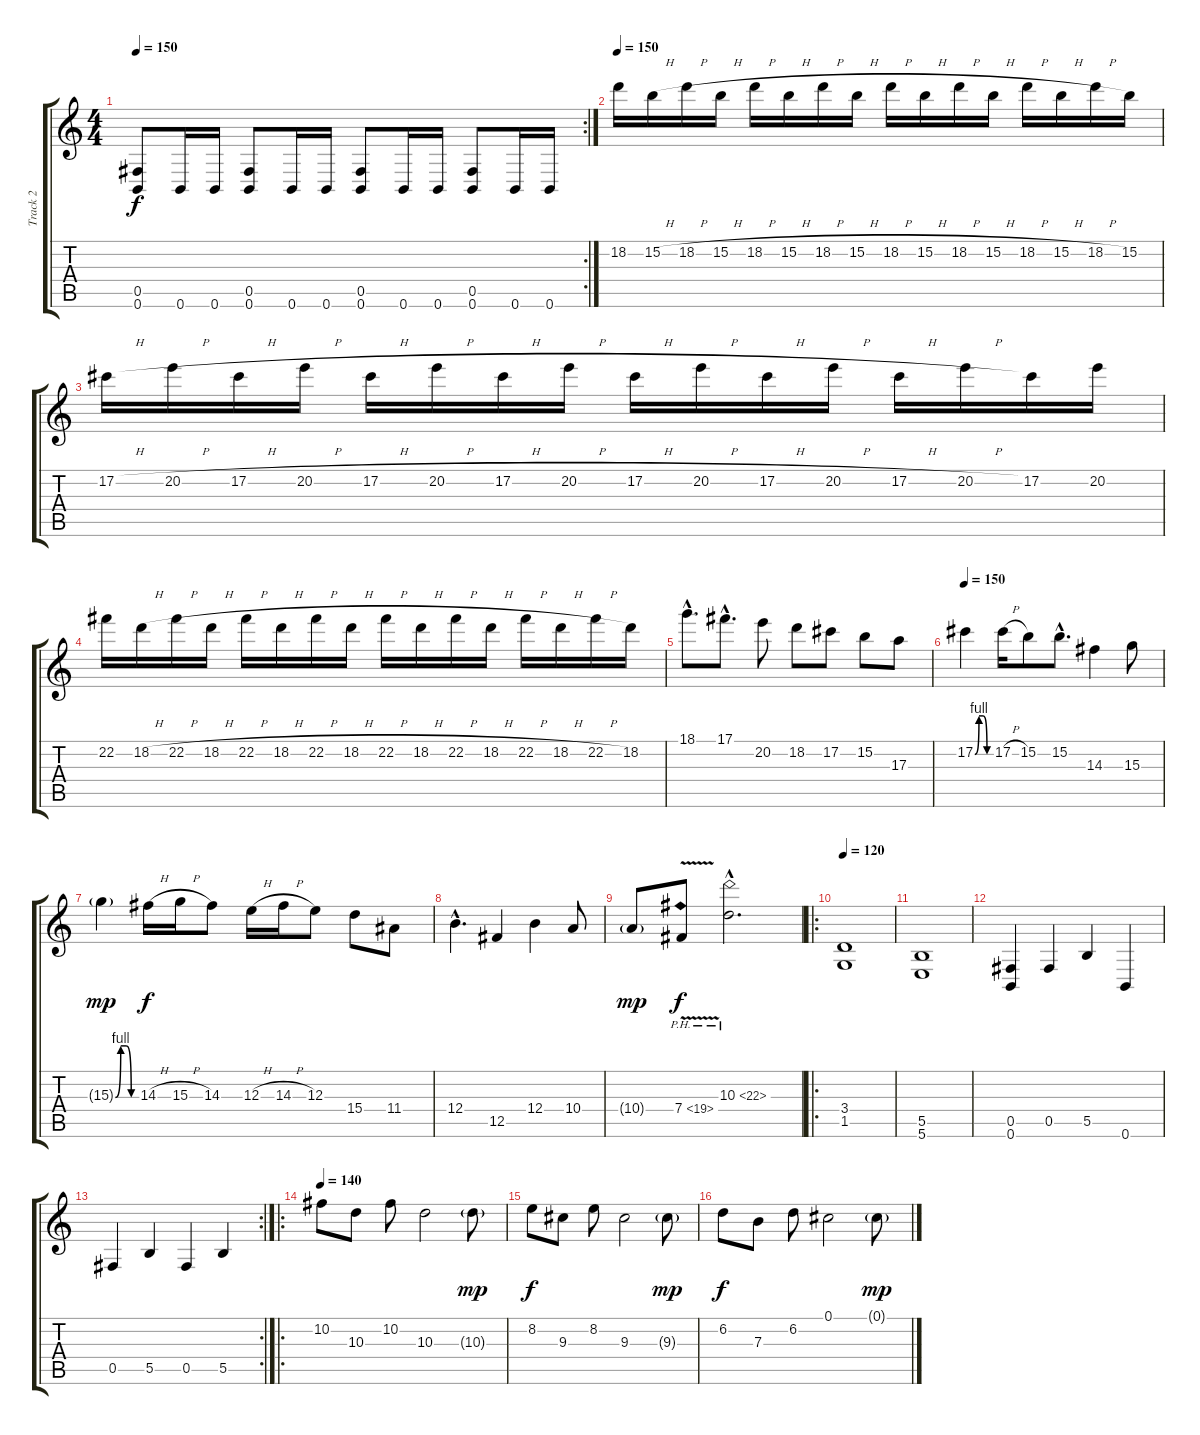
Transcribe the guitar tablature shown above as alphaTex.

\track ("Track 2" "Track 2") {instrument distortionguitar}
\staff {score tabs}
\tuning (Db4 Ab3 E3 B2 Gb2 B1) {hide}
\rc 2
\ts (4 4)
\tempo 150
\clef g2
\ks c
(0.5 0.6).8{dy f} 0.6.16 0.6.16 (0.5 0.6).8 0.6.16 0.6.16 (0.5 0.6).8 0.6.16 0.6.16 (0.5 0.6).8 0.6.16 0.6.16 |
\tempo 150
18.2.16 15.2{h}.16 18.2{h}.16 15.2{h}.16 18.2{h}.16 15.2{h}.16 18.2{h}.16 15.2{h}.16 18.2{h}.16 15.2{h}.16 18.2{h}.16 15.2{h}.16 18.2{h}.16 15.2{h}.16 18.2{h}.16 15.2.16 |
17.2{h}.16 20.2{h}.16 17.2{h}.16 20.2{h}.16 17.2{h}.16 20.2{h}.16 17.2{h}.16 20.2{h}.16 17.2{h}.16 20.2{h}.16 17.2{h}.16 20.2{h}.16 17.2{h}.16 20.2{h}.16 17.2.16 20.2.16 |
22.2.16 18.2{h}.16 22.2{h}.16 18.2{h}.16 22.2{h}.16 18.2{h}.16 22.2{h}.16 18.2{h}.16 22.2{h}.16 18.2{h}.16 22.2{h}.16 18.2{h}.16 22.2{h}.16 18.2{h}.16 22.2{h}.16 18.2.16 |
18.1{hac}.8{d} 17.1{hac}.8{d} 20.2.8 18.2.8 17.2.8 15.2.8 17.3.8 |
\tempo 150
17.2{be (custom 0 0 15 4 30 4 45 0 60 0)}.4 17.2{h}.16 15.2.8 15.2{hac}.8{d} 14.3.4 15.3.8 |
15.3{be (custom 0 0 15 4 30 4 45 0 60 0) g}.4{dy mp} 14.3{h}.16{dy f} 15.3{h}.16 14.3.8 12.3{h}.16 14.3{h}.16 12.3.8 15.4.8 11.4.8 |
12.4{hac}.4{d} 12.5.4 12.4.4 10.4.8 |
10.4{g}.8{dy mp} 7.4{ph 12 v}.8{dy f} 10.3{ph 12 hac}.2{d} |
\ro
\tempo 120
(3.4 1.5).1 |
(5.5 5.6).1 |
(0.5 0.6).4 0.5.4 5.5.4 0.6.4 |
\rc 2
0.5.4 5.5.4 0.5.4 5.5.4 |
\ro
\tempo 140
10.2.8 10.3.8 10.2.8 10.3.2 10.3{g}.8{dy mp} |
8.2.8{dy f} 9.3.8 8.2.8 9.3.2 9.3{g}.8{dy mp} |
6.2.8{dy f} 7.3.8 6.2.8 0.1.2 0.1{g}.8{dy mp}
